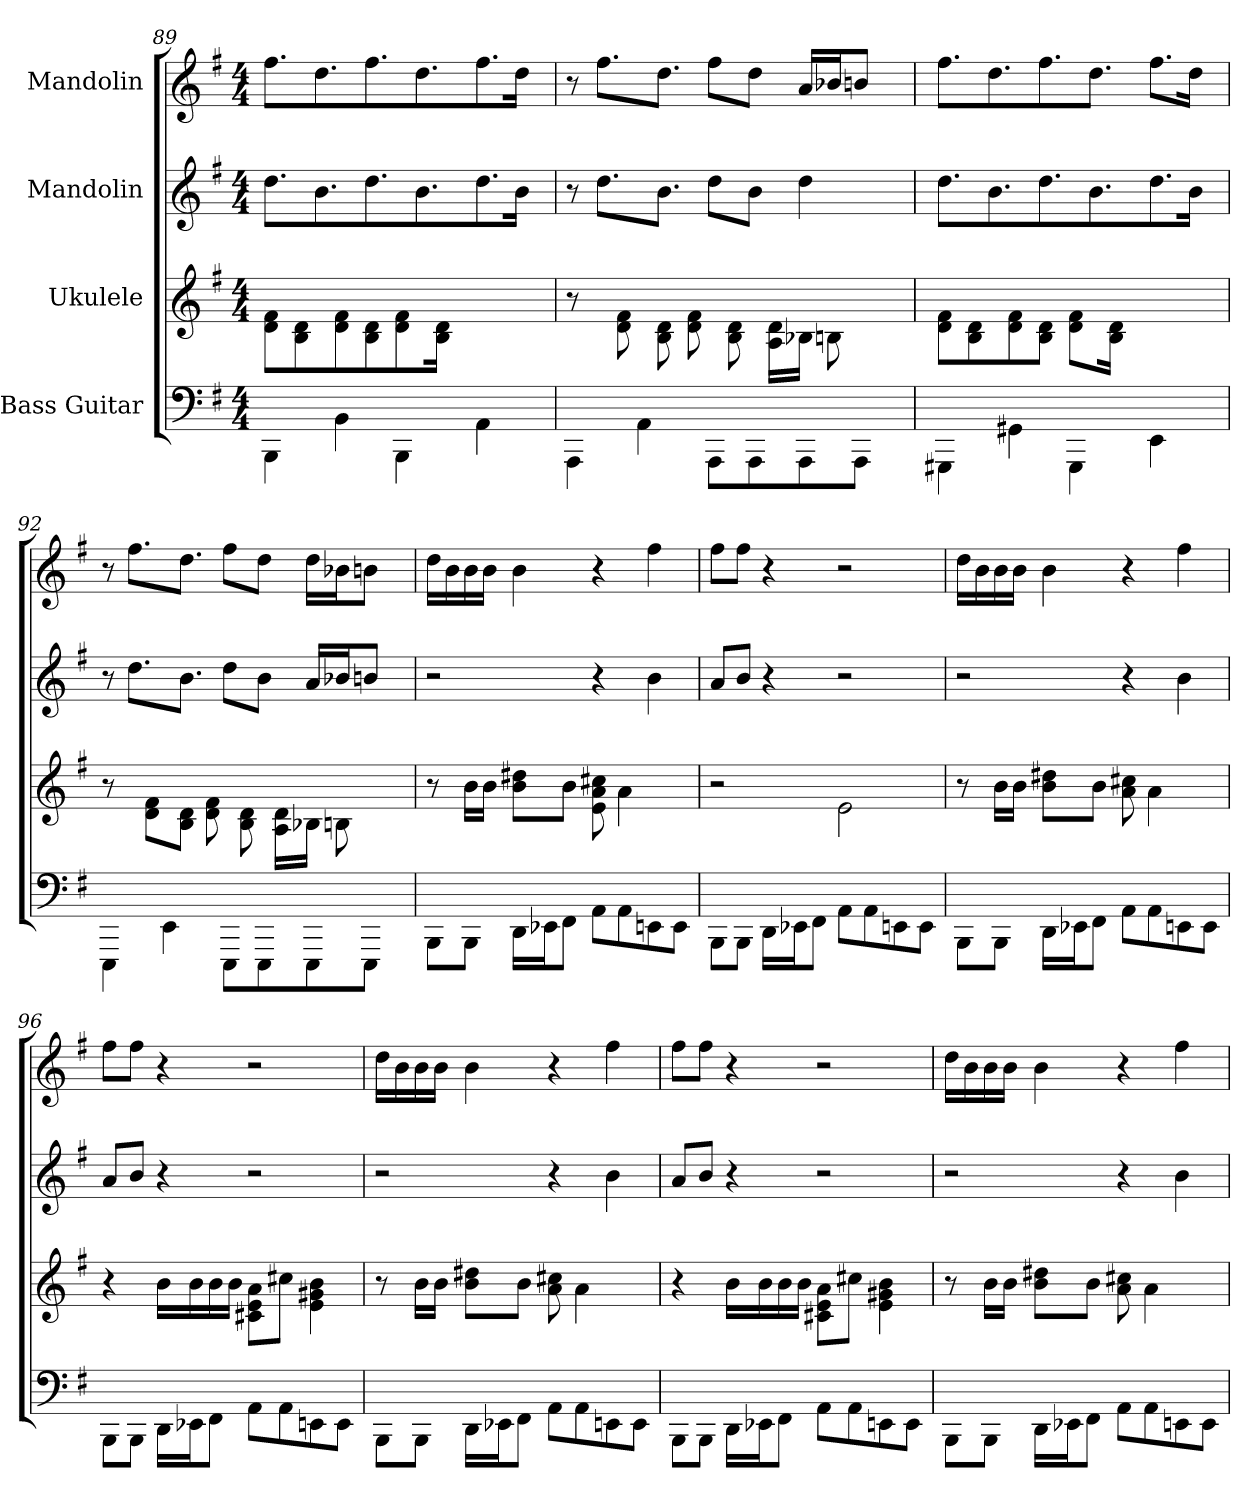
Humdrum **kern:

**kern	**kern	**kern	**kern
*part4	*part3	*part2	*part1
*staff4	*staff3	*staff2	*staff1
*I"Bass Guitar	*I"Ukulele	*I"Mandolin	*I"Mandolin
*	*	*clefG2	*clefG2
*k[f#]	*k[f#]	*k[f#]	*k[f#]
*G:	*G:	*G:	*G:
*M4/4	*M4/4	*M4/4	*M4/4
=89	=89	=89	=89
4BBBi\	8dj\ 8f#j\L	8.ddZ\L	8.ff#V\L
.	8Bj\ 8dj\	.	.
.	.	8.bZ\	8.ddV\
4BBi\	8dj\ 8f#j\	.	.
.	8Bj\ 8dj\	8.ddZ\	8.ff#V\
4BBBi\	8dj\ 8f#j\	.	.
.	.	8.bZ\	8.ddV\
.	16Bj\ 16dj\Jk	.	.
.	4ryy	.	.
4AAi\	.	8.ddZ\	8.ff#V\
.	16ryy	16bZ\Jk	16ddV\Jk
16ryy	16ryy	16ryy	16ryy
!!LO:LB:g=z
=90	=90	=90	=90
4AAAi\	8r	8r	8r
.	16ryy	8.ddZ\L	8.ff#V\L
.	8dj\ 8f#j\	.	.
4AAi\	.	.	.
.	8Bj\ 8dj\	8.bZ\J	8.ddV\J
.	8dj\ 8f#j\	.	.
8AAAi\L	.	8ddZ\L	8ff#V\L
.	8Bj\ 8dj\	.	.
8AAAi\	.	8bZ\J	8ddV\J
.	16Aj\ 16dj\LL	.	.
8AAAi\	16B-j\JJ	4ddZ\	16aV/LL
.	8Bj\	.	16b-XV/J
8AAAi\J	.	.	8bnV/J
.	8ryy	.	.
16ryy	.	16ryy	16ryy
=91	=91	=91	=91
4GGG#i\	8dj\ 8f#j\L	8.ddZ\L	8.ff#V\L
.	8Bj\ 8dj\	.	.
.	.	8.bZ\	8.ddV\
4GG#i\	8dj\ 8f#j\	.	.
.	8Bj\ 8dj\J	8.ddZ\	8.ff#V\
4GGG#i\	8dj\ 8f#j\L	.	.
.	.	8.bZ\	8.ddV\J
.	16Bj\ 16dj\Jk	.	.
.	4ryy	.	.
4EEi\	.	8.ddZ\	8.ff#V\L
.	16ryy	16bZ\Jk	16ddV\Jk
16ryy	16ryy	16ryy	16ryy
=92	=92	=92	=92
4EEEi\	8r	8r	8r
.	16ryy	8.ddZ\L	8.ff#V\L
.	8dj\ 8f#j\L	.	.
4EEi\	.	.	.
.	8Bj\ 8dj\J	8.bZ\J	8.ddV\J
.	8dj\ 8f#j\	.	.
8EEEi\L	.	8ddZ\L	8ff#V\L
.	8Bj\ 8dj\	.	.
8EEEi\	.	8bZ\J	8ddV\J
.	16Aj\ 16dj\LL	.	.
8EEEi\	16B-j\JJ	16aZ/LL	16ddV\LL
.	8Bj\	16b-XZ/J	16b-XV\J
8EEEi\J	.	8bnZ/J	8bnV\J
.	8ryy	.	.
16ryy	.	16ryy	16ryy
=93	=93	=93	=93
8BBBi\L	8r	2r	16ddV\LL
.	.	.	16bV\
8BBBi\J	16bj\LL	.	16bV\
.	16bj\JJ	.	16bV\JJ
16DDi\LL	8bj\ 8dd#j\L	.	4bV\
16EE-i\J	.	.	.
8FF#i\J	8bj\J	.	.
8AAi\L	8ej\ 8aj\ 8cc#j\	4r	4r
8AAi\	4aj\	.	.
8EEi\	.	4bZ\	4ff#V\
8EEi\J	8ryy	.	.
=94	=94	=94	=94
8BBBi\L	2r	8aZ/L	8ff#V\L
8BBBi\J	.	8bZ/J	8ff#V\J
16DDi\LL	.	4r	4r
16EE-i\J	.	.	.
8FF#i\J	.	.	.
8AAi\L	2ej\	2r	2r
8AAi\	.	.	.
8EEi\	.	.	.
8EEi\J	.	.	.
=95	=95	=95	=95
8BBBi\L	8r	2r	16ddV\LL
.	.	.	16bV\
8BBBi\J	16bj\LL	.	16bV\
.	16bj\JJ	.	16bV\JJ
16DDi\LL	8bj\ 8dd#j\L	.	4bV\
16EE-i\J	.	.	.
8FF#i\J	8bj\J	.	.
8AAi\L	8aj\ 8cc#j\	4r	4r
8AAi\	4aj\	.	.
8EEi\	.	4bZ\	4ff#V\
8EEi\J	8ryy	.	.
!!LO:PB:g=z
=96	=96	=96	=96
8BBBi\L	4r	8aZ/L	8ff#V\L
8BBBi\J	.	8bZ/J	8ff#V\J
16DDi\LL	16bj\LL	4r	4r
16EE-i\J	16bj\	.	.
8FF#i\J	16bj\	.	.
.	16bj\JJ	.	.
8AAi\L	8c#j\ 8ej\ 8aj\L	2r	2r
8AAi\	8cc#j\J	.	.
8EEi\	4ej\ 4g#j\ 4bj\	.	.
8EEi\J	.	.	.
=97	=97	=97	=97
8BBBi\L	8r	2r	16ddV\LL
.	.	.	16bV\
8BBBi\J	16bj\LL	.	16bV\
.	16bj\JJ	.	16bV\JJ
16DDi\LL	8bj\ 8dd#j\L	.	4bV\
16EE-i\J	.	.	.
8FF#i\J	8bj\J	.	.
8AAi\L	8aj\ 8cc#j\	4r	4r
8AAi\	4aj\	.	.
8EEi\	.	4bZ\	4ff#V\
8EEi\J	8ryy	.	.
!!LO:LB:g=z
=98	=98	=98	=98
8BBBi\L	4r	8aZ/L	8ff#V\L
8BBBi\J	.	8bZ/J	8ff#V\J
16DDi\LL	16bj\LL	4r	4r
16EE-i\J	16bj\	.	.
8FF#i\J	16bj\	.	.
.	16bj\JJ	.	.
8AAi\L	8c#j\ 8ej\ 8aj\L	2r	2r
8AAi\	8cc#j\J	.	.
8EEi\	4ej\ 4g#j\ 4bj\	.	.
8EEi\J	.	.	.
=99	=99	=99	=99
8BBBi\L	8r	2r	16ddV\LL
.	.	.	16bV\
8BBBi\J	16bj\LL	.	16bV\
.	16bj\JJ	.	16bV\JJ
16DDi\LL	8bj\ 8dd#j\L	.	4bV\
16EE-i\J	.	.	.
8FF#i\J	8bj\J	.	.
8AAi\L	8aj\ 8cc#j\	4r	4r
8AAi\	4aj\	.	.
8EEi\	.	4bZ\	4ff#V\
8EEi\J	8ryy	.	.
=	=	=	=
*-	*-	*-	*-
